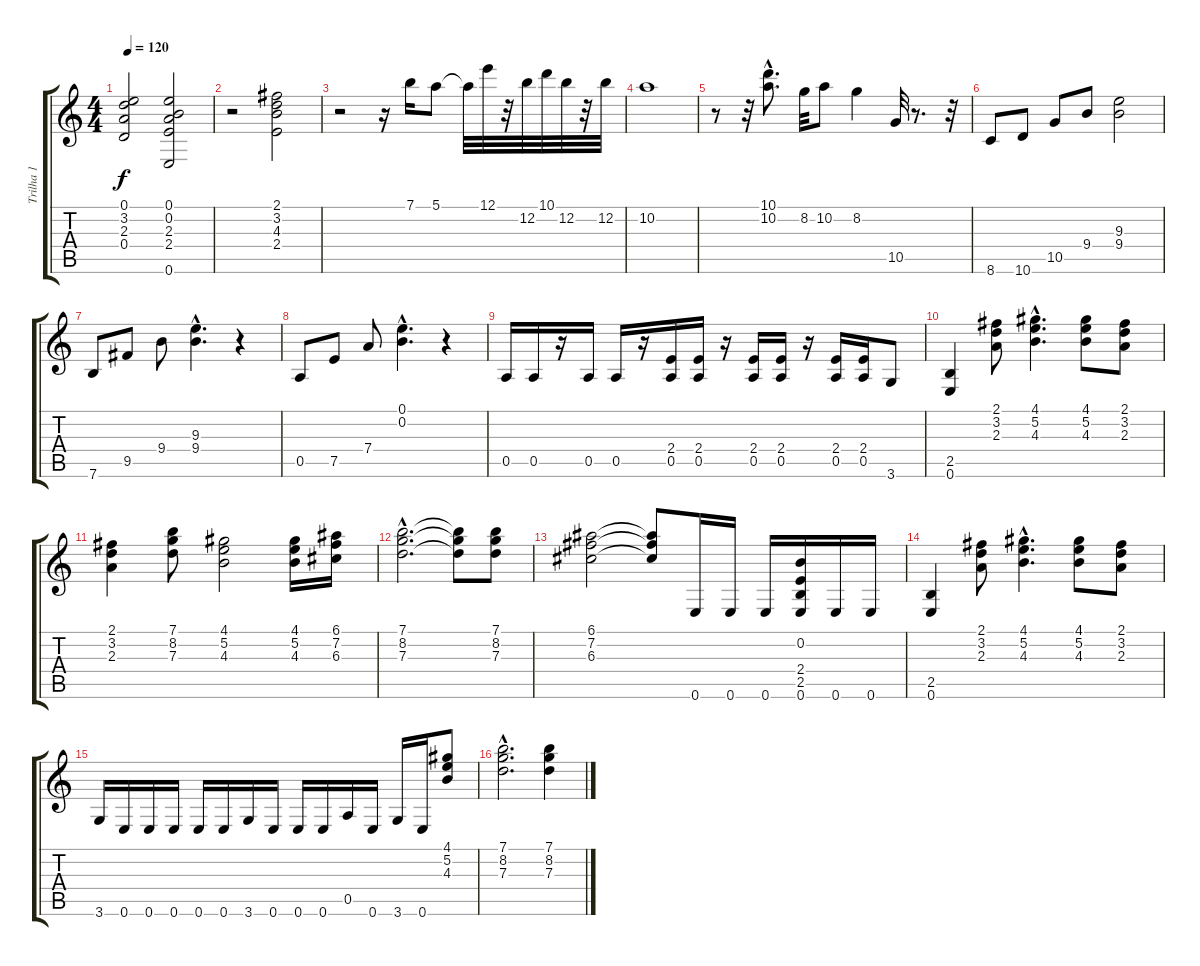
\track ("Trilha 1" "Trilha 1") {instrument distortionguitar}
\staff {score tabs}
\tuning (E4 B3 G3 D3 A2 E2) {hide}
\ts (4 4)
\tempo 120
\clef g2
\ks c
(0.1 3.2 2.3 0.4).2{dy f} (0.1 0.2 2.3 2.4 0.6).2 |
r.2 (2.1 3.2 4.3 2.4).2 |
r.2 r.16 7.1.16 5.1.8 5.1{t}.32 12.1.32 r.32 12.2.32 10.1.32 12.2.32 r.32 12.2.32 |
10.2.1 |
r.8 r.32 (10.1 10.2{hac}).8{d} 8.2.32 10.2.8 8.2.4 10.5.32 r.8{d} r.32 |
8.6.8 10.6.8 10.5.8 9.4.8 (9.3 9.4).2 |
7.6.8 9.5.8 9.4.8 (9.3{hac} 9.4{hac}).4{d} r.4 |
0.5.8 7.5.8 7.4.8 (0.1{hac} 0.2{hac}).4{d} r.4 |
0.5.16 0.5.16 r.16 0.5.16 0.5.16 r.16 (2.4 0.5).16 (2.4 0.5).16 r.16 (2.4 0.5).16 (2.4 0.5).16 r.16 (2.4 0.5).16 (2.4 0.5).16 3.6.8 |
(2.5 0.6).4 (2.1 3.2 2.3).8 (4.1{hac} 5.2{hac} 4.3{hac}).4{d} (4.1 5.2 4.3).8 (2.1 3.2 2.3).8 |
(2.1 3.2 2.3).4 (7.1 8.2 7.3).8 (4.1 5.2 4.3).2 (4.1 5.2 4.3).16 (6.1 7.2 6.3).16 |
(7.1{hac} 8.2{hac} 7.3{hac}).2{d} (7.1{t} 8.2{t} 7.3{t}).8 (7.1 8.2 7.3).8 |
(6.1 7.2 6.3).2 (6.1{t} 7.2{t} 6.3{t}).8 0.6.16 0.6.16 0.6.16 (0.2 2.4 2.5 0.6).16 0.6.16 0.6.16 |
(2.5 0.6).4 (2.1 3.2 2.3).8 (4.1{hac} 5.2{hac} 4.3{hac}).4{d} (4.1 5.2 4.3).8 (2.1 3.2 2.3).8 |
3.6.16 0.6.16 0.6.16 0.6.16 0.6.16 0.6.16 3.6.16 0.6.16 0.6.16 0.6.16 0.5.16 0.6.16 3.6.16 0.6.16 (4.1 5.2 4.3).8 |
(7.1{hac} 8.2{hac} 7.3{hac}).2{d} (7.1 8.2 7.3).4
